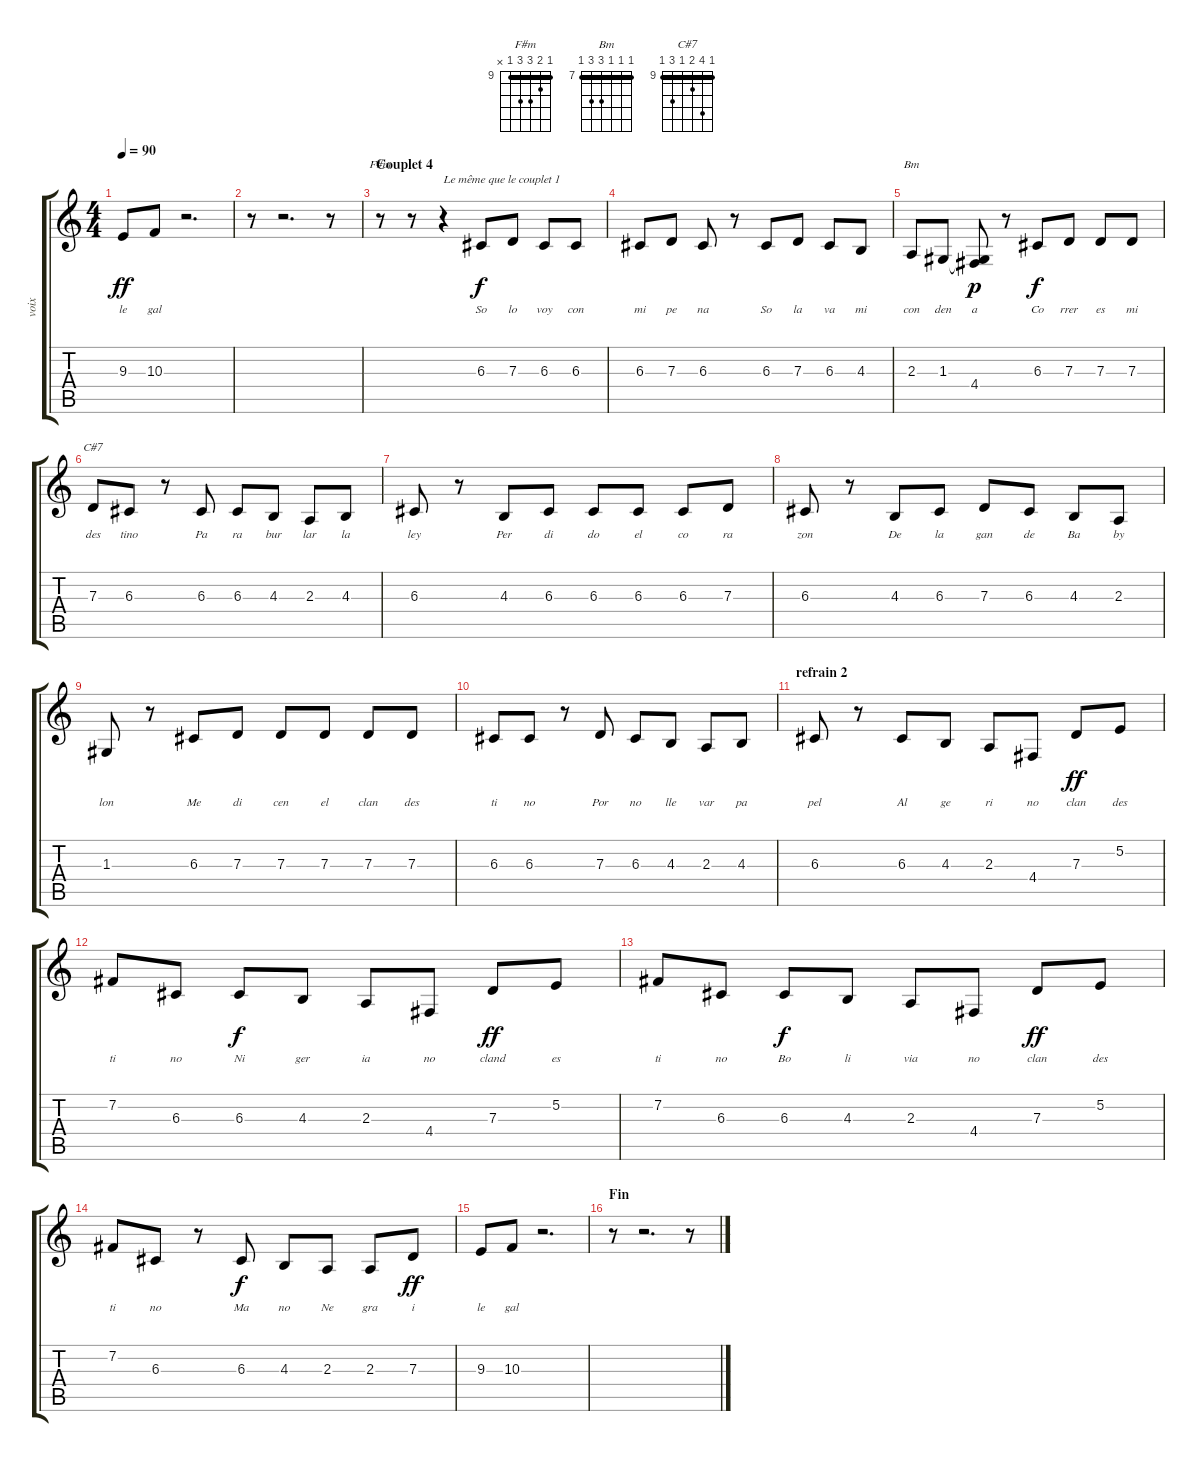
\track ("voix" "voix") {instrument bassoon}
\staff {score tabs}
\tuning (E4 B3 G3 D3 A2 E2) {hide}
\chord ("F#m" 9 10 11 11 9 x) {firstfret 9 barre 9}
\chord ("Bm" 7 7 7 9 9 7) {firstfret 7 barre 7}
\chord ("C#7" 9 12 10 9 11 9) {firstfret 9 barre 9}
\ts (4 4)
\tempo 90
\clef g2
\ks c
9.3.8{lyrics (0 "") lyrics (1 "le") lyrics (2 "") lyrics (3 "") lyrics (4 "") dy ff} 10.3.8{lyrics (0 "") lyrics (1 "gal") lyrics (2 "") lyrics (3 "") lyrics (4 "")} r.2{d} |
r.8 r.2{d} r.8 |
\section ("" "Couplet 4")
r.8{ch "F#m"} r.8 r.4{txt "Le même que le couplet 1"} 6.3.8{lyrics (0 "") lyrics (1 "So") lyrics (2 "") lyrics (3 "") lyrics (4 "") dy f} 7.3.8{lyrics (0 "") lyrics (1 "lo") lyrics (2 "") lyrics (3 "") lyrics (4 "")} 6.3.8{lyrics (0 "") lyrics (1 "voy") lyrics (2 "") lyrics (3 "") lyrics (4 "")} 6.3.8{lyrics (0 "") lyrics (1 "con") lyrics (2 "") lyrics (3 "") lyrics (4 "")} |
6.3.8{lyrics (0 "") lyrics (1 "mi") lyrics (2 "") lyrics (3 "") lyrics (4 "")} 7.3.8{lyrics (0 "") lyrics (1 "pe") lyrics (2 "") lyrics (3 "") lyrics (4 "")} 6.3.8{lyrics (0 "") lyrics (1 "na") lyrics (2 "") lyrics (3 "") lyrics (4 "")} r.8 6.3.8{lyrics (0 "") lyrics (1 "So") lyrics (2 "") lyrics (3 "") lyrics (4 "")} 7.3.8{lyrics (0 "") lyrics (1 "la") lyrics (2 "") lyrics (3 "") lyrics (4 "")} 6.3.8{lyrics (0 "") lyrics (1 "va") lyrics (2 "") lyrics (3 "") lyrics (4 "")} 4.3.8{lyrics (0 "") lyrics (1 "mi") lyrics (2 "") lyrics (3 "") lyrics (4 "")} |
2.3.8{ch "Bm" lyrics (0 "") lyrics (1 "con") lyrics (2 "") lyrics (3 "") lyrics (4 "")} 1.3.8{lyrics (0 "") lyrics (1 "den") lyrics (2 "") lyrics (3 "") lyrics (4 "")} (1.3{t} 4.4).8{lyrics (0 "") lyrics (1 "a") lyrics (2 "") lyrics (3 "") lyrics (4 "") dy p} r.8 6.3.8{lyrics (0 "") lyrics (1 "Co") lyrics (2 "") lyrics (3 "") lyrics (4 "") dy f} 7.3.8{lyrics (0 "") lyrics (1 "rrer") lyrics (2 "") lyrics (3 "") lyrics (4 "")} 7.3.8{lyrics (0 "") lyrics (1 "es") lyrics (2 "") lyrics (3 "") lyrics (4 "")} 7.3.8{lyrics (0 "") lyrics (1 "mi") lyrics (2 "") lyrics (3 "") lyrics (4 "")} |
7.3.8{ch "C#7" lyrics (0 "") lyrics (1 "des") lyrics (2 "") lyrics (3 "") lyrics (4 "")} 6.3.8{lyrics (0 "") lyrics (1 "tino") lyrics (2 "") lyrics (3 "") lyrics (4 "")} r.8 6.3.8{lyrics (0 "") lyrics (1 "Pa") lyrics (2 "") lyrics (3 "") lyrics (4 "")} 6.3.8{lyrics (0 "") lyrics (1 "ra") lyrics (2 "") lyrics (3 "") lyrics (4 "")} 4.3.8{lyrics (0 "") lyrics (1 "bur") lyrics (2 "") lyrics (3 "") lyrics (4 "")} 2.3.8{lyrics (0 "") lyrics (1 "lar") lyrics (2 "") lyrics (3 "") lyrics (4 "")} 4.3.8{lyrics (0 "") lyrics (1 "la") lyrics (2 "") lyrics (3 "") lyrics (4 "")} |
6.3.8{lyrics (0 "") lyrics (1 "ley") lyrics (2 "") lyrics (3 "") lyrics (4 "")} r.8 4.3.8{lyrics (0 "") lyrics (1 "Per") lyrics (2 "") lyrics (3 "") lyrics (4 "")} 6.3.8{lyrics (0 "") lyrics (1 "di") lyrics (2 "") lyrics (3 "") lyrics (4 "")} 6.3.8{lyrics (0 "") lyrics (1 "do") lyrics (2 "") lyrics (3 "") lyrics (4 "")} 6.3.8{lyrics (0 "") lyrics (1 "el") lyrics (2 "") lyrics (3 "") lyrics (4 "")} 6.3.8{lyrics (0 "") lyrics (1 "co") lyrics (2 "") lyrics (3 "") lyrics (4 "")} 7.3.8{lyrics (0 "") lyrics (1 "ra") lyrics (2 "") lyrics (3 "") lyrics (4 "")} |
6.3.8{lyrics (0 "") lyrics (1 "zon") lyrics (2 "") lyrics (3 "") lyrics (4 "")} r.8 4.3.8{lyrics (0 "") lyrics (1 "De") lyrics (2 "") lyrics (3 "") lyrics (4 "")} 6.3.8{lyrics (0 "") lyrics (1 "la") lyrics (2 "") lyrics (3 "") lyrics (4 "")} 7.3.8{lyrics (0 "") lyrics (1 "gan") lyrics (2 "") lyrics (3 "") lyrics (4 "")} 6.3.8{lyrics (0 "") lyrics (1 "de") lyrics (2 "") lyrics (3 "") lyrics (4 "")} 4.3.8{lyrics (0 "") lyrics (1 "Ba") lyrics (2 "") lyrics (3 "") lyrics (4 "")} 2.3.8{lyrics (0 "") lyrics (1 "by") lyrics (2 "") lyrics (3 "") lyrics (4 "")} |
1.3.8{lyrics (0 "") lyrics (1 "lon") lyrics (2 "") lyrics (3 "") lyrics (4 "")} r.8 6.3.8{lyrics (0 "") lyrics (1 "Me") lyrics (2 "") lyrics (3 "") lyrics (4 "")} 7.3.8{lyrics (0 "") lyrics (1 "di") lyrics (2 "") lyrics (3 "") lyrics (4 "")} 7.3.8{lyrics (0 "") lyrics (1 "cen") lyrics (2 "") lyrics (3 "") lyrics (4 "")} 7.3.8{lyrics (0 "") lyrics (1 "el") lyrics (2 "") lyrics (3 "") lyrics (4 "")} 7.3.8{lyrics (0 "") lyrics (1 "clan") lyrics (2 "") lyrics (3 "") lyrics (4 "")} 7.3.8{lyrics (0 "") lyrics (1 "des") lyrics (2 "") lyrics (3 "") lyrics (4 "")} |
6.3.8{lyrics (0 "") lyrics (1 "ti") lyrics (2 "") lyrics (3 "") lyrics (4 "")} 6.3.8{lyrics (0 "") lyrics (1 "no") lyrics (2 "") lyrics (3 "") lyrics (4 "")} r.8 7.3.8{lyrics (0 "") lyrics (1 "Por") lyrics (2 "") lyrics (3 "") lyrics (4 "")} 6.3.8{lyrics (0 "") lyrics (1 "no") lyrics (2 "") lyrics (3 "") lyrics (4 "")} 4.3.8{lyrics (0 "") lyrics (1 "lle") lyrics (2 "") lyrics (3 "") lyrics (4 "")} 2.3.8{lyrics (0 "") lyrics (1 "var") lyrics (2 "") lyrics (3 "") lyrics (4 "")} 4.3.8{lyrics (0 "") lyrics (1 "pa") lyrics (2 "") lyrics (3 "") lyrics (4 "")} |
\section ("" "refrain 2")
6.3.8{lyrics (0 "") lyrics (1 "pel") lyrics (2 "") lyrics (3 "") lyrics (4 "")} r.8 6.3.8{lyrics (0 "") lyrics (1 "Al") lyrics (2 "") lyrics (3 "") lyrics (4 "")} 4.3.8{lyrics (0 "") lyrics (1 "ge") lyrics (2 "") lyrics (3 "") lyrics (4 "")} 2.3.8{lyrics (0 "") lyrics (1 "ri") lyrics (2 "") lyrics (3 "") lyrics (4 "")} 4.4.8{lyrics (0 "") lyrics (1 "no") lyrics (2 "") lyrics (3 "") lyrics (4 "")} 7.3.8{lyrics (0 "") lyrics (1 "clan") lyrics (2 "") lyrics (3 "") lyrics (4 "") dy ff} 5.2.8{lyrics (0 "") lyrics (1 "des") lyrics (2 "") lyrics (3 "") lyrics (4 "")} |
7.2.8{lyrics (0 "") lyrics (1 "ti") lyrics (2 "") lyrics (3 "") lyrics (4 "")} 6.3.8{lyrics (0 "") lyrics (1 "no") lyrics (2 "") lyrics (3 "") lyrics (4 "")} 6.3.8{lyrics (0 "") lyrics (1 "Ni") lyrics (2 "") lyrics (3 "") lyrics (4 "") dy f} 4.3.8{lyrics (0 "") lyrics (1 "ger") lyrics (2 "") lyrics (3 "") lyrics (4 "")} 2.3.8{lyrics (0 "") lyrics (1 "ia") lyrics (2 "") lyrics (3 "") lyrics (4 "")} 4.4.8{lyrics (0 "") lyrics (1 "no") lyrics (2 "") lyrics (3 "") lyrics (4 "")} 7.3.8{lyrics (0 "") lyrics (1 "cland") lyrics (2 "") lyrics (3 "") lyrics (4 "") dy ff} 5.2.8{lyrics (0 "") lyrics (1 "es") lyrics (2 "") lyrics (3 "") lyrics (4 "")} |
7.2.8{lyrics (0 "") lyrics (1 "ti") lyrics (2 "") lyrics (3 "") lyrics (4 "")} 6.3.8{lyrics (0 "") lyrics (1 "no") lyrics (2 "") lyrics (3 "") lyrics (4 "")} 6.3.8{lyrics (0 "") lyrics (1 "Bo") lyrics (2 "") lyrics (3 "") lyrics (4 "") dy f} 4.3.8{lyrics (0 "") lyrics (1 "li") lyrics (2 "") lyrics (3 "") lyrics (4 "")} 2.3.8{lyrics (0 "") lyrics (1 "via") lyrics (2 "") lyrics (3 "") lyrics (4 "")} 4.4.8{lyrics (0 "") lyrics (1 "no") lyrics (2 "") lyrics (3 "") lyrics (4 "")} 7.3.8{lyrics (0 "") lyrics (1 "clan") lyrics (2 "") lyrics (3 "") lyrics (4 "") dy ff} 5.2.8{lyrics (0 "") lyrics (1 "des") lyrics (2 "") lyrics (3 "") lyrics (4 "")} |
7.2.8{lyrics (0 "") lyrics (1 "ti") lyrics (2 "") lyrics (3 "") lyrics (4 "")} 6.3.8{lyrics (0 "") lyrics (1 "no") lyrics (2 "") lyrics (3 "") lyrics (4 "")} r.8 6.3.8{lyrics (0 "") lyrics (1 "Ma") lyrics (2 "") lyrics (3 "") lyrics (4 "") dy f} 4.3.8{lyrics (0 "") lyrics (1 "no") lyrics (2 "") lyrics (3 "") lyrics (4 "")} 2.3.8{lyrics (0 "") lyrics (1 "Ne") lyrics (2 "") lyrics (3 "") lyrics (4 "")} 2.3.8{lyrics (0 "") lyrics (1 "gra") lyrics (2 "") lyrics (3 "") lyrics (4 "")} 7.3.8{lyrics (0 "") lyrics (1 "i") lyrics (2 "") lyrics (3 "") lyrics (4 "") dy ff} |
9.3.8{lyrics (0 "") lyrics (1 "le") lyrics (2 "") lyrics (3 "") lyrics (4 "")} 10.3.8{lyrics (0 "") lyrics (1 "gal") lyrics (2 "") lyrics (3 "") lyrics (4 "")} r.2{d} |
\section ("" "Fin")
r.8 r.2{d} r.8
